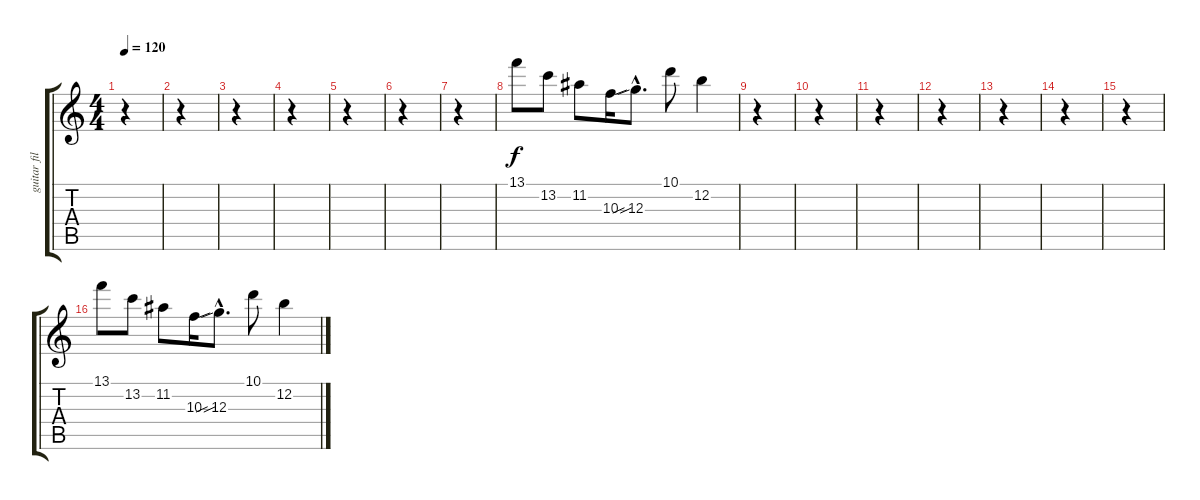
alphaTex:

\track ("guitar fill" "guitar fil") {instrument distortionguitar}
\staff {score tabs}
\tuning (E4 B3 G3 D3 A2 E2) {hide}
\ts (4 4)
\tempo 120
\clef g2
\ks c
r.4{dy f instrument distortionguitar} |
r.4 |
r.4 |
r.4 |
r.4 |
r.4 |
r.4 |
13.1.8 13.2.8 11.2.8 10.3{sou}.16 12.3{sib hac}.8{d} 10.1.8 12.2.4 |
r.4 |
r.4 |
r.4 |
r.4 |
r.4 |
r.4 |
r.4 |
13.1.8 13.2.8 11.2.8 10.3{sou}.16 12.3{sib hac}.8{d} 10.1.8 12.2.4
